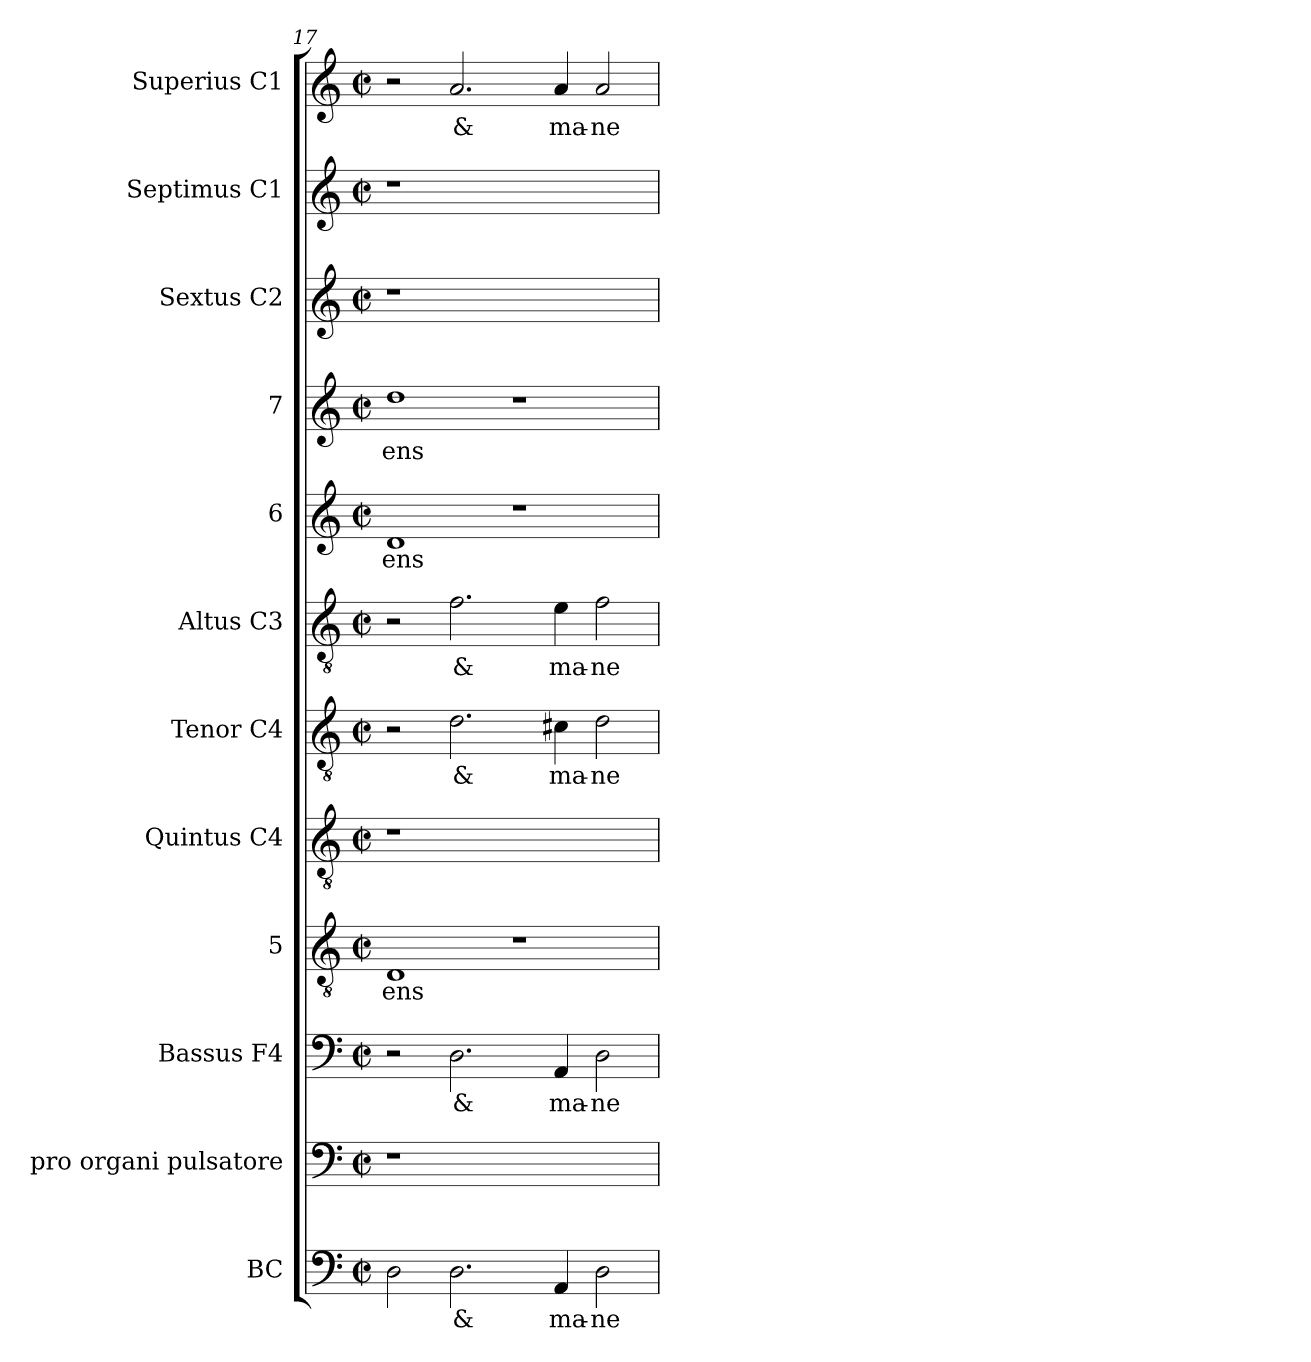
**kern	**text	**kern	**kern	**text	**kern	**text	**kern	**kern	**text	**kern	**text	**kern	**text	**kern	**text	**kern	**kern	**kern	**text
*part12	*part12	*part11	*part10	*part10	*part9	*part9	*part8	*part7	*part7	*part6	*part6	*part5	*part5	*part4	*part4	*part3	*part2	*part1	*part1
*staff12	*staff12	*staff11	*staff10	*staff10	*staff9	*staff9	*staff8	*staff7	*staff7	*staff6	*staff6	*staff5	*staff5	*staff4	*staff4	*staff3	*staff2	*staff1	*staff1
*I"BC	*	*I"pro organi  pulsatore	*I"Bassus  F4	*	*I"5	*	*I"Quintus  C4	*I"Tenor  C4	*	*I"Altus  C3	*	*I"6	*	*I"7	*	*I"Sextus  C2	*I"Septimus  C1	*I"Superius  C1	*
*I'BC	*	*	*I'B	*	*	*	*	*I'T	*	*I'A	*	*	*	*	*	*	*	*I'S	*
!!LO:PB:g=z
*clefF4	*	*clefF4	*clefF4	*	*clefGv2	*	*clefGv2	*clefGv2	*	*clefGv2	*	*clefG2	*	*clefG2	*	*clefG2	*clefG2	*clefG2	*
*k[]	*	*k[]	*k[]	*	*k[]	*	*k[]	*k[]	*	*k[]	*	*k[]	*	*k[]	*	*k[]	*k[]	*k[]	*
*C:	*	*C:	*C:	*	*C:	*	*C:	*C:	*	*C:	*	*C:	*	*C:	*	*C:	*C:	*C:	*
*M2/2	*	*M2/2	*M2/2	*	*M2/2	*	*M2/2	*M2/2	*	*M2/2	*	*M2/2	*	*M2/2	*	*M2/2	*M2/2	*M2/2	*
*met(c|)	*	*met(c|)	*met(c|)	*	*met(c|)	*	*met(c|)	*met(c|)	*	*met(c|)	*	*met(c|)	*	*met(c|)	*	*met(c|)	*met(c|)	*met(c|)	*
=17	=17	=17	=17	=17	=17	=17	=17	=17	=17	=17	=17	=17	=17	=17	=17	=17	=17	=17	=17
!	!LO:LY:a:cj	!	!	!	!	!LO:LY:b:cj	!	!	!	!	!	!	!LO:LY:b:cj	!	!LO:LY:b:cj	!	!	!	!
2D\	.	1r	2r	.	1D	-ens	1r	2r	.	2r	.	1d	-ens	1dd	-ens	1r	1r	2r	.
!	!LO:LY:a:cj	!	!	!LO:LY:b:cj	!	!	!	!	!LO:LY:b:cj	!	!LO:LY:b:cj	!	!	!	!	!	!	!	!LO:LY:b:cj
2.D\	&	.	2.D\	&	.	.	.	2.d\	&	2.f\	-&	.	.	.	.	.	.	2.a/	&
.	.	1ryy	.	.	1r	.	1ryy	.	.	.	.	1r	.	1r	.	1ryy	1ryy	.	.
!	!LO:LY:a:cj	!	!	!LO:LY:b:cj	!	!	!	!	!LO:LY:b:cj	!	!LO:LY:b:cj	!	!	!	!	!	!	!	!LO:LY:b:cj
4AA/	ma-	.	4AA/	ma-	.	.	.	4c#X\	ma-	4e\	ma-	.	.	.	.	.	.	4a/	ma-
!	!LO:LY:a:cj	!	!	!LO:LY:b:cj	!	!	!	!	!LO:LY:b:cj	!	!LO:LY:b:cj	!	!	!	!	!	!	!	!LO:LY:b:cj
2D\	-ne-	.	2D\	-ne-	.	.	.	2d\	-ne-	2f\	-ne-	.	.	.	.	.	.	2a/	-ne-
=	=	=	=	=	=	=	=	=	=	=	=	=	=	=	=	=	=	=	=
*-	*-	*-	*-	*-	*-	*-	*-	*-	*-	*-	*-	*-	*-	*-	*-	*-	*-	*-	*-
